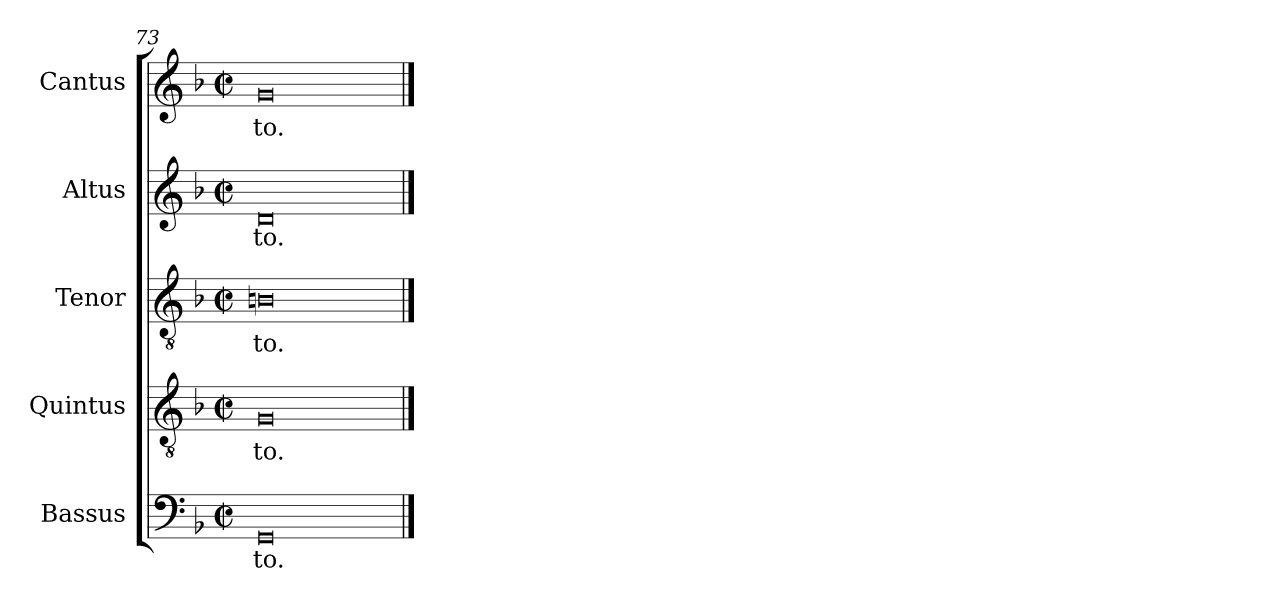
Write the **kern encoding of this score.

**kern	**text	**kern	**text	**kern	**text	**kern	**text	**kern	**text
*part5	*part5	*part4	*part4	*part3	*part3	*part2	*part2	*part1	*part1
*staff5	*staff5	*staff4	*staff4	*staff3	*staff3	*staff2	*staff2	*staff1	*staff1
*I"Bassus	*	*I"Quintus	*	*I"Tenor	*	*I"Altus	*	*I"Cantus	*
*clefF4	*	*clefGv2	*	*clefGv2	*	*clefG2	*	*clefG2	*
*k[b-]	*	*k[b-]	*	*k[b-]	*	*k[b-]	*	*k[b-]	*
*F:	*	*F:	*	*F:	*	*F:	*	*F:	*
*M2/2	*	*M2/2	*	*M2/2	*	*M2/2	*	*M2/2	*
*met(c|)	*	*met(c|)	*	*met(c|)	*	*met(c|)	*	*met(c|)	*
=73	=73	=73	=73	=73	=73	=73	=73	=73	=73
!	!LO:LY:b	!	!LO:LY:b:cj	!	!LO:LY:b:cj	!	!LO:LY:b	!	!LO:LY:b:cj
0GG	-to.	0G	to.	0Bn	-to.	0d	-to.	0g	to.
==	==	==	==	==	==	==	==	==	==
*-	*-	*-	*-	*-	*-	*-	*-	*-	*-
